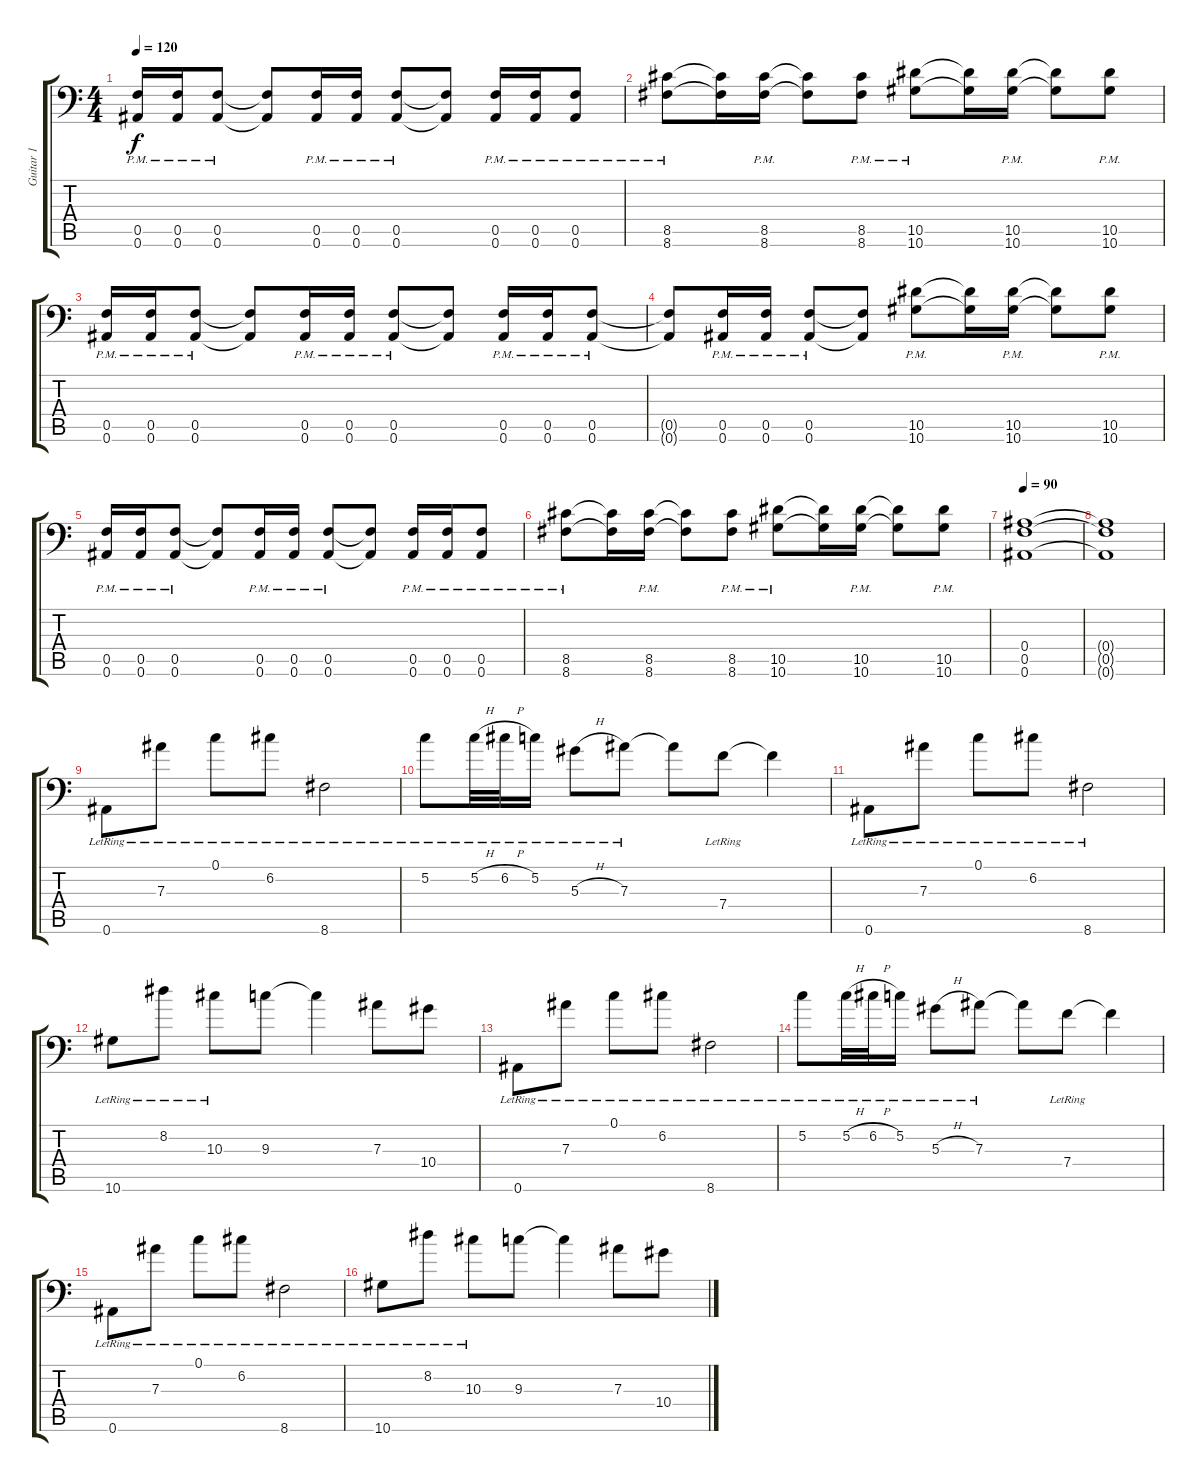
\track ("Guitar 1" "Guitar 1") {instrument distortionguitar}
\staff {score tabs}
\tuning (C4 G3 Eb3 Bb2 F2 Bb1) {hide}
\ts (4 4)
\tempo 120
\clef f4
\ks c
(0.5{pm} 0.6{pm}).16{dy f} (0.5{pm} 0.6{pm}).16 (0.5{pm} 0.6{pm}).8 (0.5{t} 0.6{t}).8 (0.5{pm} 0.6{pm}).16 (0.5{pm} 0.6{pm}).16 (0.5{pm} 0.6{pm}).8 (0.5{t} 0.6{t}).8 (0.5{pm} 0.6{pm}).16 (0.5{pm} 0.6{pm}).16 (0.5{pm} 0.6{pm}).8 |
(8.5{pm} 8.6{pm}).8 (8.5{t} 8.6{t}).16 (8.5{pm} 8.6{pm}).16 (8.5{t} 8.6{t}).8 (8.5{pm} 8.6{pm}).8 (10.5{pm} 10.6{pm}).8 (10.5{t} 10.6{t}).16 (10.5{pm} 10.6{pm}).16 (10.5{t} 10.6{t}).8 (10.5{pm} 10.6{pm}).8 |
(0.5{pm} 0.6{pm}).16 (0.5{pm} 0.6{pm}).16 (0.5{pm} 0.6{pm}).8 (0.5{t} 0.6{t}).8 (0.5{pm} 0.6{pm}).16 (0.5{pm} 0.6{pm}).16 (0.5{pm} 0.6{pm}).8 (0.5{t} 0.6{t}).8 (0.5{pm} 0.6{pm}).16 (0.5{pm} 0.6{pm}).16 (0.5{pm} 0.6{pm}).8 |
(0.5{t} 0.6{t}).8 (0.5{pm} 0.6{pm}).16 (0.5{pm} 0.6{pm}).16 (0.5{pm} 0.6{pm}).8 (0.5{t} 0.6{t}).8 (10.5{pm} 10.6{pm}).8 (10.5{t} 10.6{t}).16 (10.5{pm} 10.6{pm}).16 (10.5{t} 10.6{t}).8 (10.5{pm} 10.6{pm}).8 |
(0.5{pm} 0.6{pm}).16 (0.5{pm} 0.6{pm}).16 (0.5{pm} 0.6{pm}).8 (0.5{t} 0.6{t}).8 (0.5{pm} 0.6{pm}).16 (0.5{pm} 0.6{pm}).16 (0.5{pm} 0.6{pm}).8 (0.5{t} 0.6{t}).8 (0.5{pm} 0.6{pm}).16 (0.5{pm} 0.6{pm}).16 (0.5{pm} 0.6{pm}).8 |
(8.5{pm} 8.6{pm}).8 (8.5{t} 8.6{t}).16 (8.5{pm} 8.6{pm}).16 (8.5{t} 8.6{t}).8 (8.5{pm} 8.6{pm}).8 (10.5{pm} 10.6{pm}).8 (10.5{t} 10.6{t}).16 (10.5{pm} 10.6{pm}).16 (10.5{t} 10.6{t}).8 (10.5{pm} 10.6{pm}).8 |
\tempo 90
(0.4 0.5 0.6).1{volume 3} |
(0.4{t} 0.5{t} 0.6{t}).1 |
0.6{lr}.8{volume 13 balance 8 instrument electricguitarclean} 7.3{lr}.8 0.1{lr}.8 6.2{lr}.8 8.6{lr}.2 |
5.2{lr}.8 5.2{h lr}.32 6.2{h lr}.32 5.2{lr}.16 5.3{h lr}.8 7.3{lr}.8 7.3{t}.8 7.4{lr}.8 7.4{t}.4 |
0.6{lr}.8 7.3{lr}.8 0.1{lr}.8 6.2{lr}.8 8.6{lr}.2 |
10.6{lr}.8 8.2{lr}.8 10.3{lr}.8 9.3.8 9.3{t}.4 7.3.8 10.4.8 |
0.6{lr}.8 7.3{lr}.8 0.1{lr}.8 6.2{lr}.8 8.6{lr}.2 |
5.2{lr}.8 5.2{h lr}.32 6.2{h lr}.32 5.2{lr}.16 5.3{h lr}.8 7.3{lr}.8 7.3{t}.8 7.4{lr}.8 7.4{t}.4 |
0.6{lr}.8 7.3{lr}.8 0.1{lr}.8 6.2{lr}.8 8.6{lr}.2 |
10.6{lr}.8 8.2{lr}.8 10.3{lr}.8 9.3.8 9.3{t}.4 7.3.8 10.4.8
